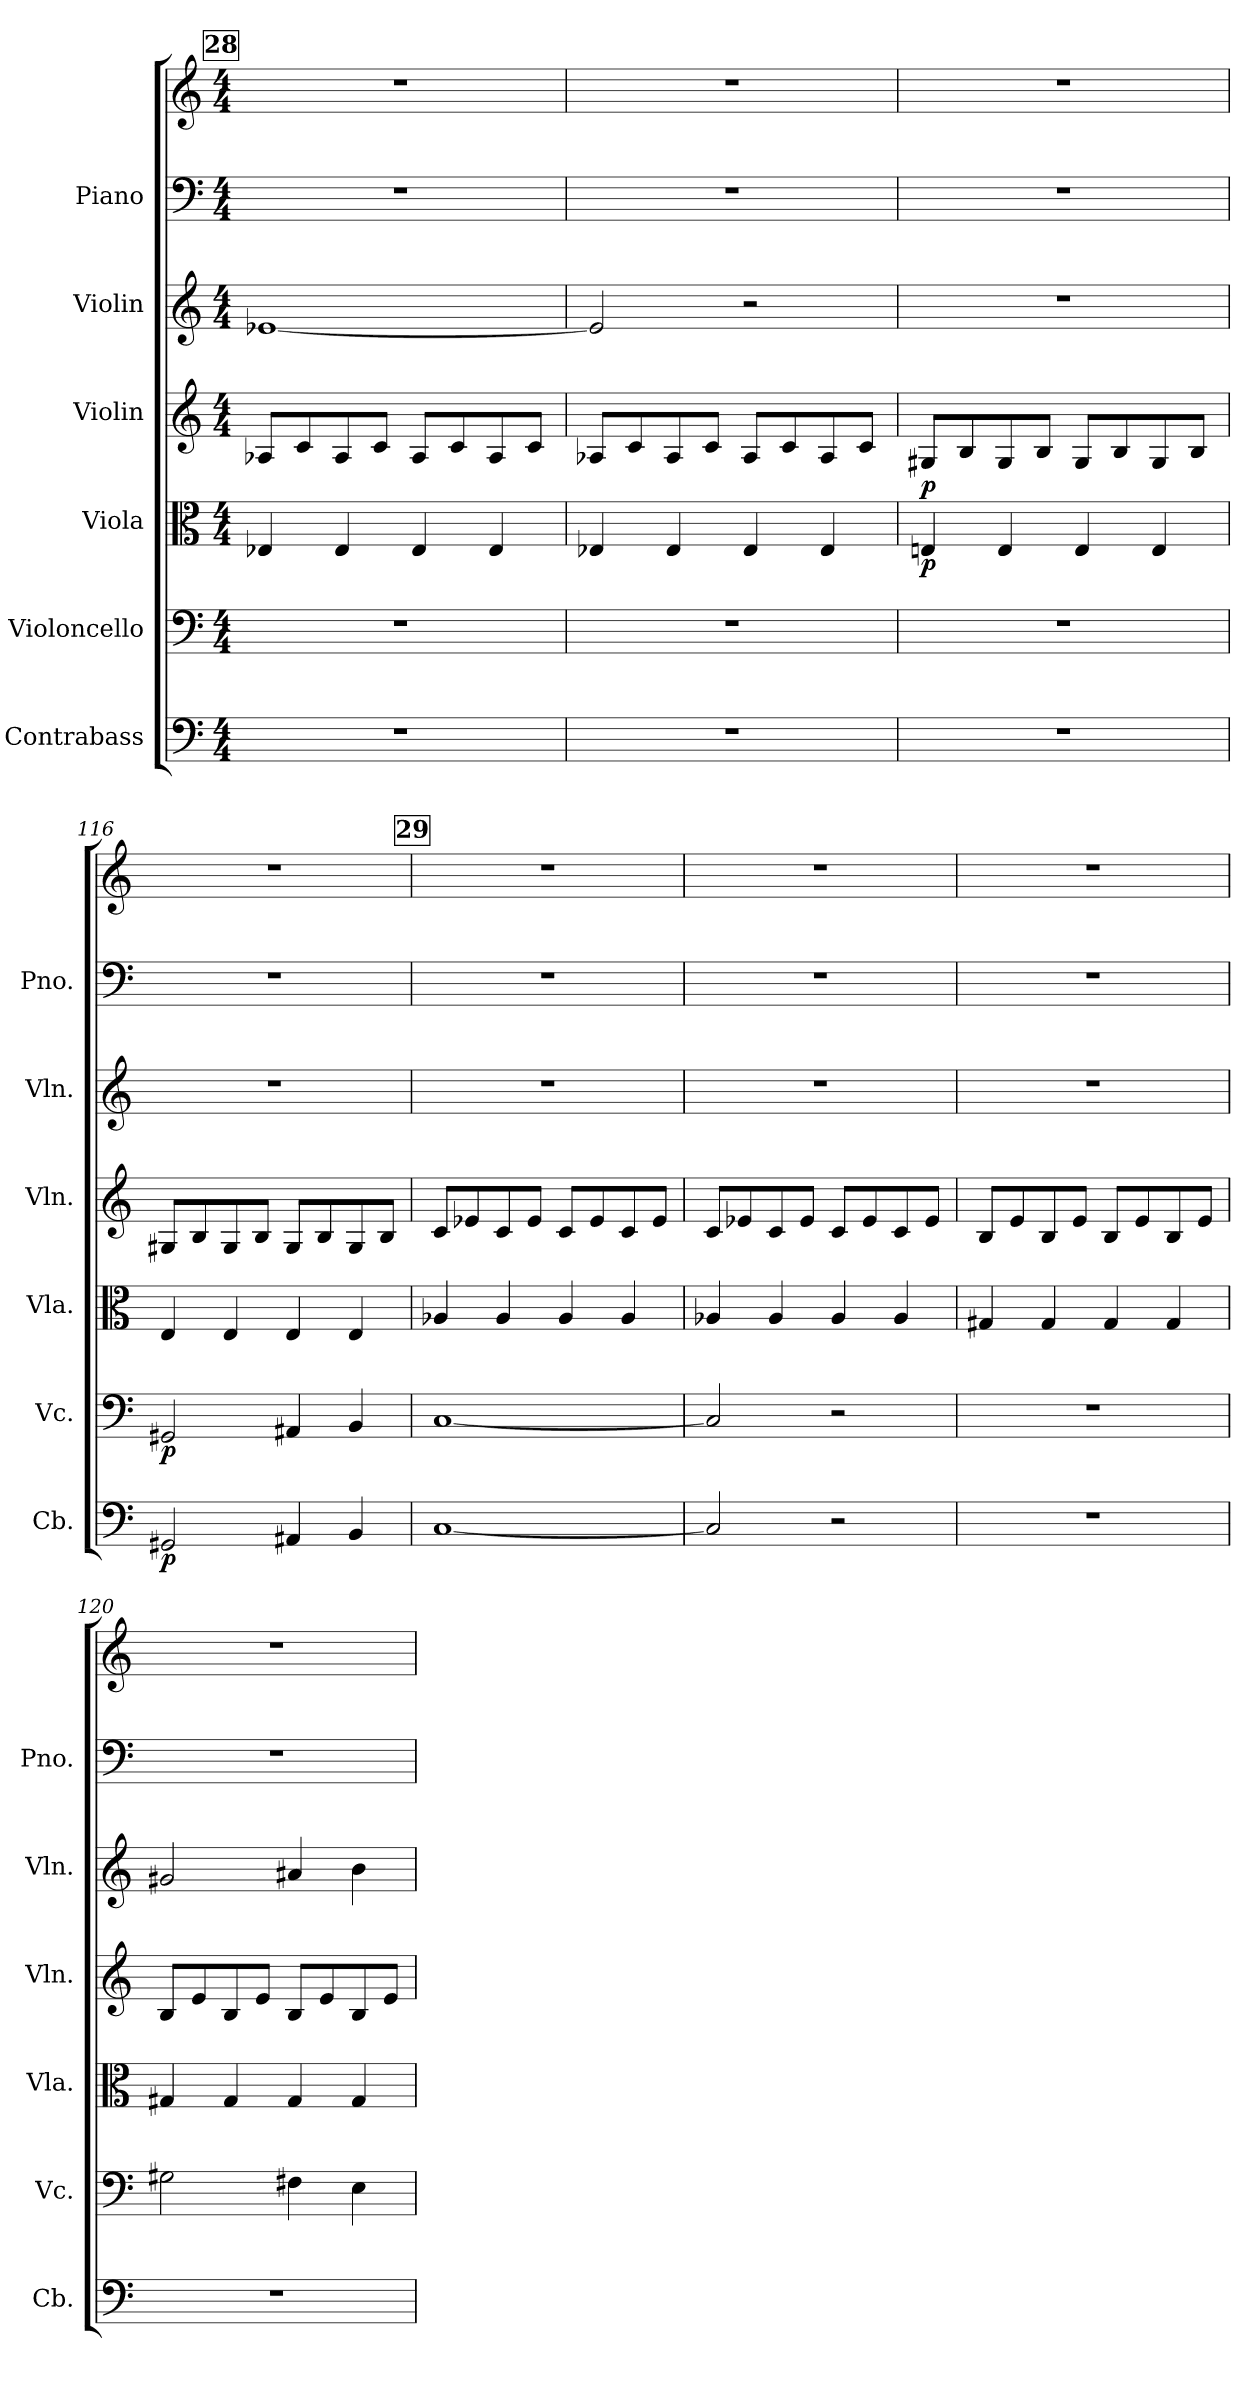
**kern	**dynam	**kern	**dynam	**kern	**dynam	**kern	**dynam	**kern	**kern	**kern
*part6	*part6	*part5	*part5	*part4	*part4	*part3	*part3	*part2	*part1	*part1
*staff7	*staff7	*staff6	*staff6	*staff5	*staff5	*staff4	*staff4	*staff3	*staff2	*staff1
*I"Contrabass	*	*I"Violoncello	*	*I"Viola	*	*I"Violin	*	*I"Violin	*I"Piano	*
*I'Cb.	*	*I'Vc.	*	*I'Vla.	*	*I'Vln.	*	*I'Vln.	*I'Pno.	*
*clefF4	*	*clefF4	*	*clefC3	*	*clefG2	*	*clefG2	*clefF4	*clefG2
*ITrd7c12	*	*	*	*	*	*	*	*	*	*
*k[]	*	*k[]	*	*k[]	*	*k[]	*	*k[]	*k[]	*k[]
*M4/4	*	*M4/4	*	*M4/4	*	*M4/4	*	*M4/4	*M4/4	*M4/4
!!LO:REH:place=s1:a:B:fs=14:t=28
=113	=113	=113	=113	=113	=113	=113	=113	=113	=113	=113
1r	.	1r	.	4E-X/	.	8A-X/L	.	[1e-X	1r	1r
.	.	.	.	.	.	8c/	.	.	.	.
.	.	.	.	4E-/	.	8A-/	.	.	.	.
.	.	.	.	.	.	8c/J	.	.	.	.
.	.	.	.	4E-/	.	8A-/L	.	.	.	.
.	.	.	.	.	.	8c/	.	.	.	.
.	.	.	.	4E-/	.	8A-/	.	.	.	.
.	.	.	.	.	.	8c/J	.	.	.	.
=114	=114	=114	=114	=114	=114	=114	=114	=114	=114	=114
1r	.	1r	.	4E-X/	.	8A-X/L	.	2e-/]	1r	1r
.	.	.	.	.	.	8c/	.	.	.	.
.	.	.	.	4E-/	.	8A-/	.	.	.	.
.	.	.	.	.	.	8c/J	.	.	.	.
.	.	.	.	4E-/	.	8A-/L	.	2r	.	.
.	.	.	.	.	.	8c/	.	.	.	.
.	.	.	.	4E-/	.	8A-/	.	.	.	.
.	.	.	.	.	.	8c/J	.	.	.	.
!!LO:LB:g=z
=115	=115	=115	=115	=115	=115	=115	=115	=115	=115	=115
!	!	!	!	!	!LO:DY:b	!	!LO:DY:b	!	!	!
1r	.	1r	.	4En/	p	8G#X/L	p	1r	1r	1r
.	.	.	.	.	.	8B/	.	.	.	.
.	.	.	.	4E/	.	8G#/	.	.	.	.
.	.	.	.	.	.	8B/J	.	.	.	.
.	.	.	.	4E/	.	8G#/L	.	.	.	.
.	.	.	.	.	.	8B/	.	.	.	.
.	.	.	.	4E/	.	8G#/	.	.	.	.
.	.	.	.	.	.	8B/J	.	.	.	.
=116	=116	=116	=116	=116	=116	=116	=116	=116	=116	=116
!	!LO:DY:b	!	!LO:DY:b	!	!	!	!	!	!	!
2GGG#X/	p	2GG#X/	p	4E/	.	8G#X/L	.	1r	1r	1r
.	.	.	.	.	.	8B/	.	.	.	.
.	.	.	.	4E/	.	8G#/	.	.	.	.
.	.	.	.	.	.	8B/J	.	.	.	.
4AAA#X/	.	4AA#X/	.	4E/	.	8G#/L	.	.	.	.
.	.	.	.	.	.	8B/	.	.	.	.
4BBB/	.	4BB/	.	4E/	.	8G#/	.	.	.	.
.	.	.	.	.	.	8B/J	.	.	.	.
!!LO:REH:place=s1:a:B:fs=14:t=29
=117	=117	=117	=117	=117	=117	=117	=117	=117	=117	=117
[1CC	.	[1C	.	4A-X/	.	8c/L	.	1r	1r	1r
.	.	.	.	.	.	8e-X/	.	.	.	.
.	.	.	.	4A-/	.	8c/	.	.	.	.
.	.	.	.	.	.	8e-/J	.	.	.	.
.	.	.	.	4A-/	.	8c/L	.	.	.	.
.	.	.	.	.	.	8e-/	.	.	.	.
.	.	.	.	4A-/	.	8c/	.	.	.	.
.	.	.	.	.	.	8e-/J	.	.	.	.
=118	=118	=118	=118	=118	=118	=118	=118	=118	=118	=118
2CC/]	.	2C/]	.	4A-X/	.	8c/L	.	1r	1r	1r
.	.	.	.	.	.	8e-X/	.	.	.	.
.	.	.	.	4A-/	.	8c/	.	.	.	.
.	.	.	.	.	.	8e-/J	.	.	.	.
2r	.	2r	.	4A-/	.	8c/L	.	.	.	.
.	.	.	.	.	.	8e-/	.	.	.	.
.	.	.	.	4A-/	.	8c/	.	.	.	.
.	.	.	.	.	.	8e-/J	.	.	.	.
!!LO:PB:g=z
=119	=119	=119	=119	=119	=119	=119	=119	=119	=119	=119
1r	.	1r	.	4G#X/	.	8B/L	.	1r	1r	1r
.	.	.	.	.	.	8e/	.	.	.	.
.	.	.	.	4G#/	.	8B/	.	.	.	.
.	.	.	.	.	.	8e/J	.	.	.	.
.	.	.	.	4G#/	.	8B/L	.	.	.	.
.	.	.	.	.	.	8e/	.	.	.	.
.	.	.	.	4G#/	.	8B/	.	.	.	.
.	.	.	.	.	.	8e/J	.	.	.	.
=120	=120	=120	=120	=120	=120	=120	=120	=120	=120	=120
1r	.	2G#X\	.	4G#X/	.	8B/L	.	2g#X/	1r	1r
.	.	.	.	.	.	8e/	.	.	.	.
.	.	.	.	4G#/	.	8B/	.	.	.	.
.	.	.	.	.	.	8e/J	.	.	.	.
.	.	4F#X\	.	4G#/	.	8B/L	.	4a#X/	.	.
.	.	.	.	.	.	8e/	.	.	.	.
.	.	4E\	.	4G#/	.	8B/	.	4b\	.	.
.	.	.	.	.	.	8e/J	.	.	.	.
=	=	=	=	=	=	=	=	=	=	=
*-	*-	*-	*-	*-	*-	*-	*-	*-	*-	*-
